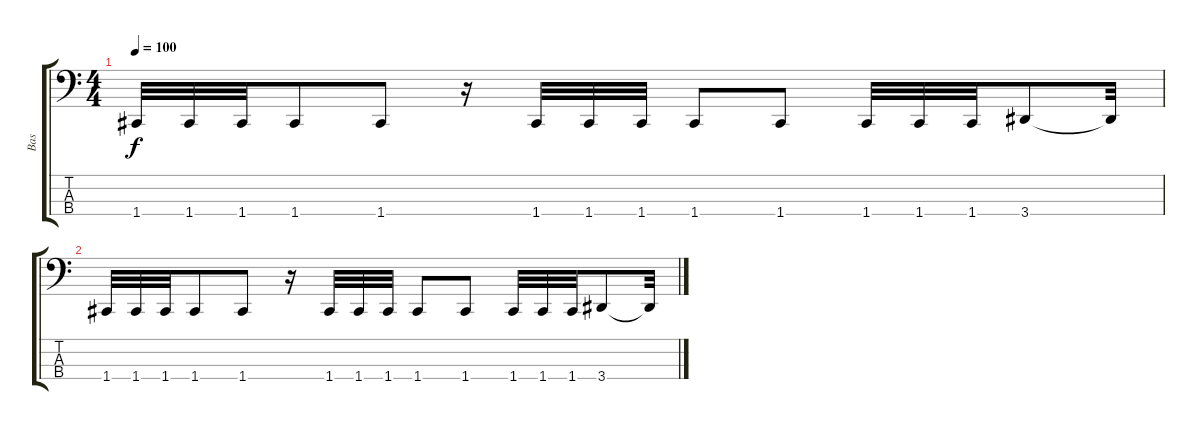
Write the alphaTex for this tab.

\track ("Bas" "Bas") {instrument electricbassfinger}
\staff {score tabs}
\tuning (Eb2 Bb1 F1 C1) {hide}
\ts (4 4)
\tempo 100
\clef f4
\ks c
1.4.32{dy f} 1.4.32 1.4.32 1.4.8 1.4.8 r.16 1.4.32 1.4.32 1.4.32 1.4.8 1.4.8 1.4.32 1.4.32 1.4.32 3.4.8 3.4{t}.32 |
1.4.32 1.4.32 1.4.32 1.4.8 1.4.8 r.16 1.4.32 1.4.32 1.4.32 1.4.8 1.4.8 1.4.32 1.4.32 1.4.32 3.4.8 3.4{t}.32
